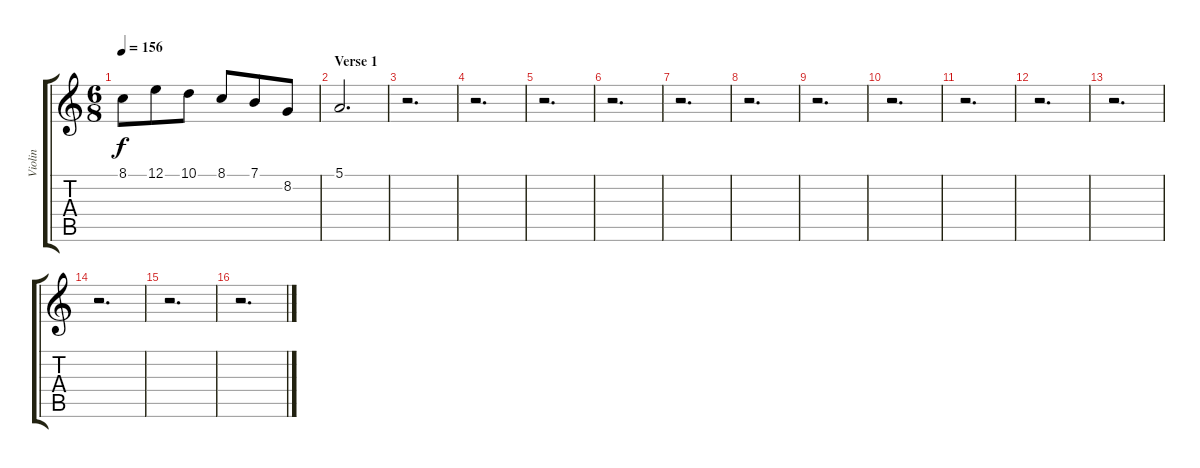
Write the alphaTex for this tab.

\track ("Violin" "Violin") {instrument violin}
\staff {score tabs}
\tuning (E4 B3 G3 D3 A2 E2) {hide}
\ts (6 8)
\tempo 156
\clef g2
\ks c
8.1.8{dy f} 12.1.8 10.1.8 8.1.8 7.1.8 8.2.8 |
\section ("" "Verse 1")
5.1.2{d} |
r.2{d} |
r.2{d} |
r.2{d} |
r.2{d} |
r.2{d} |
r.2{d} |
r.2{d} |
r.2{d} |
r.2{d} |
r.2{d} |
r.2{d} |
r.2{d} |
r.2{d} |
r.2{d}
